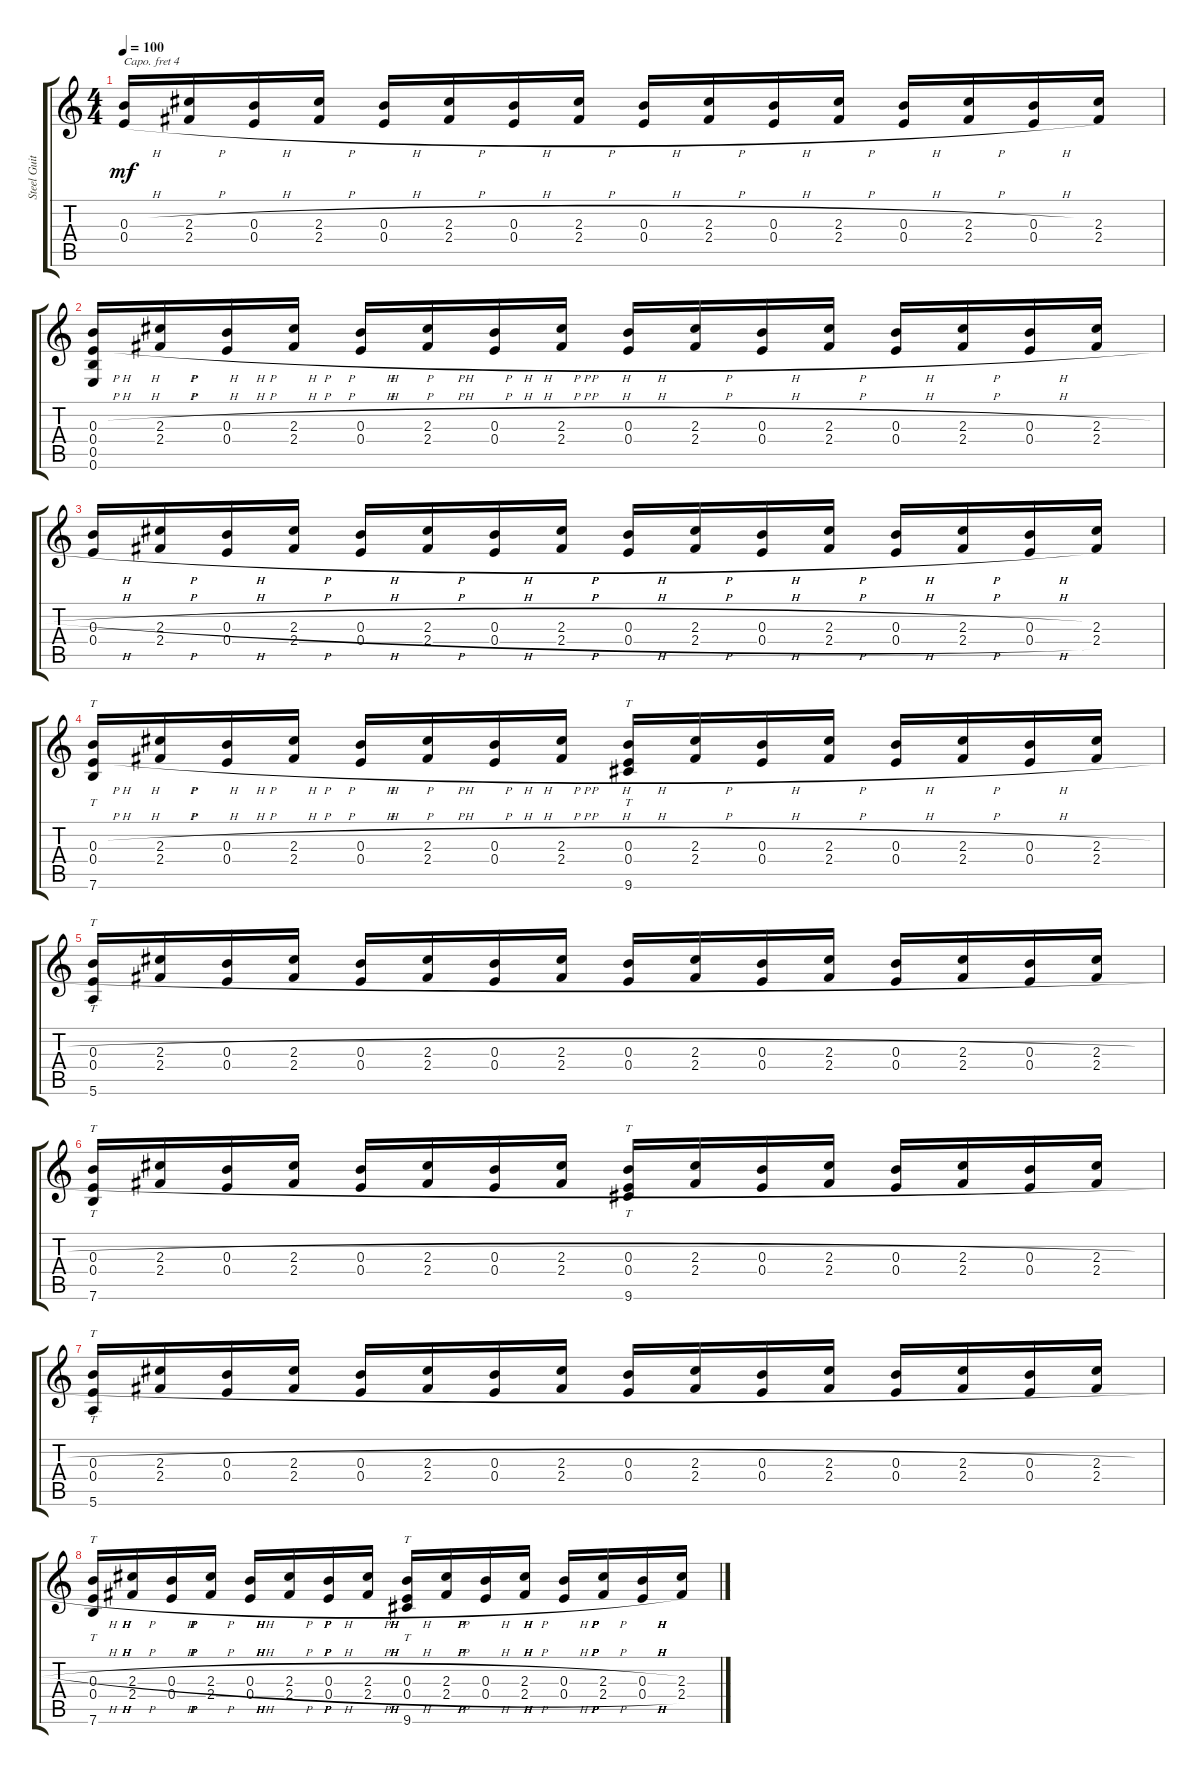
\track ("Steel Guitar" "Steel Guit") {instrument acousticguitarsteel}
\staff {score tabs}
\capo 4
\tuning (E4 C4 G3 C3 G2 C2) {hide}
\ts (4 4)
\tempo 100
\clef g2
\ks c
(0.3{h} 0.4{h}).16{dy mf} (2.3{h} 2.4{h}).16 (0.3{h} 0.4{h}).16 (2.3{h} 2.4{h}).16 (0.3{h} 0.4{h}).16 (2.3{h} 2.4{h}).16 (0.3{h} 0.4{h}).16 (2.3{h} 2.4{h}).16 (0.3{h} 0.4{h}).16 (2.3{h} 2.4{h}).16 (0.3{h} 0.4{h}).16 (2.3{h} 2.4{h}).16 (0.3{h} 0.4{h}).16 (2.3{h} 2.4{h}).16 (0.3{h} 0.4{h}).16 (2.3 2.4).16 |
(0.3{h} 0.4{h} 0.5 0.6).16 (2.3{h} 2.4{h}).16 (0.3{h} 0.4{h}).16 (2.3{h} 2.4{h}).16 (0.3{h} 0.4{h}).16 (2.3{h} 2.4{h}).16 (0.3{h} 0.4{h}).16 (2.3{h} 2.4{h}).16 (0.3{h} 0.4{h}).16 (2.3{h} 2.4{h}).16 (0.3{h} 0.4{h}).16 (2.3{h} 2.4{h}).16 (0.3{h} 0.4{h}).16 (2.3{h} 2.4{h}).16 (0.3{h} 0.4{h}).16 (2.3{h} 2.4{h}).16 |
(0.3{h} 0.4{h}).16 (2.3{h} 2.4{h}).16 (0.3{h} 0.4{h}).16 (2.3{h} 2.4{h}).16 (0.3{h} 0.4{h}).16 (2.3{h} 2.4{h}).16 (0.3{h} 0.4{h}).16 (2.3{h} 2.4{h}).16 (0.3{h} 0.4{h}).16 (2.3{h} 2.4{h}).16 (0.3{h} 0.4{h}).16 (2.3{h} 2.4{h}).16 (0.3{h} 0.4{h}).16 (2.3{h} 2.4{h}).16 (0.3{h} 0.4{h}).16 (2.3 2.4).16 |
(0.3{h} 0.4{h} 7.6).16{tt} (2.3{h} 2.4{h}).16 (0.3{h} 0.4{h}).16 (2.3{h} 2.4{h}).16 (0.3{h} 0.4{h}).16 (2.3{h} 2.4{h}).16 (0.3{h} 0.4{h}).16 (2.3{h} 2.4{h}).16 (0.3{h} 0.4{h} 9.6).16{tt} (2.3{h} 2.4{h}).16 (0.3{h} 0.4{h}).16 (2.3{h} 2.4{h}).16 (0.3{h} 0.4{h}).16 (2.3{h} 2.4{h}).16 (0.3{h} 0.4{h}).16 (2.3{h} 2.4{h}).16 |
(0.3{h} 0.4{h} 5.6).16{tt} (2.3{h} 2.4{h}).16 (0.3{h} 0.4{h}).16 (2.3{h} 2.4{h}).16 (0.3{h} 0.4{h}).16 (2.3{h} 2.4{h}).16 (0.3{h} 0.4{h}).16 (2.3{h} 2.4{h}).16 (0.3{h} 0.4{h}).16 (2.3{h} 2.4{h}).16 (0.3{h} 0.4{h}).16 (2.3{h} 2.4{h}).16 (0.3{h} 0.4{h}).16 (2.3{h} 2.4{h}).16 (0.3{h} 0.4{h}).16 (2.3{h} 2.4{h}).16 |
(0.3{h} 0.4{h} 7.6).16{tt} (2.3{h} 2.4{h}).16 (0.3{h} 0.4{h}).16 (2.3{h} 2.4{h}).16 (0.3{h} 0.4{h}).16 (2.3{h} 2.4{h}).16 (0.3{h} 0.4{h}).16 (2.3{h} 2.4{h}).16 (0.3{h} 0.4{h} 9.6).16{tt} (2.3{h} 2.4{h}).16 (0.3{h} 0.4{h}).16 (2.3{h} 2.4{h}).16 (0.3{h} 0.4{h}).16 (2.3{h} 2.4{h}).16 (0.3{h} 0.4{h}).16 (2.3{h} 2.4{h}).16 |
(0.3{h} 0.4{h} 5.6).16{tt} (2.3{h} 2.4{h}).16 (0.3{h} 0.4{h}).16 (2.3{h} 2.4{h}).16 (0.3{h} 0.4{h}).16 (2.3{h} 2.4{h}).16 (0.3{h} 0.4{h}).16 (2.3{h} 2.4{h}).16 (0.3{h} 0.4{h}).16 (2.3{h} 2.4{h}).16 (0.3{h} 0.4{h}).16 (2.3{h} 2.4{h}).16 (0.3{h} 0.4{h}).16 (2.3{h} 2.4{h}).16 (0.3{h} 0.4{h}).16 (2.3{h} 2.4{h}).16 |
(0.3{h} 0.4{h} 7.6).16{tt} (2.3{h} 2.4{h}).16 (0.3{h} 0.4{h}).16 (2.3{h} 2.4{h}).16 (0.3{h} 0.4{h}).16 (2.3{h} 2.4{h}).16 (0.3{h} 0.4{h}).16 (2.3{h} 2.4{h}).16 (0.3{h} 0.4{h} 9.6).16{tt} (2.3{h} 2.4{h}).16 (0.3{h} 0.4{h}).16 (2.3{h} 2.4{h}).16 (0.3{h} 0.4{h}).16 (2.3{h} 2.4{h}).16 (0.3{h} 0.4{h}).16 (2.3{h} 2.4{h}).16
